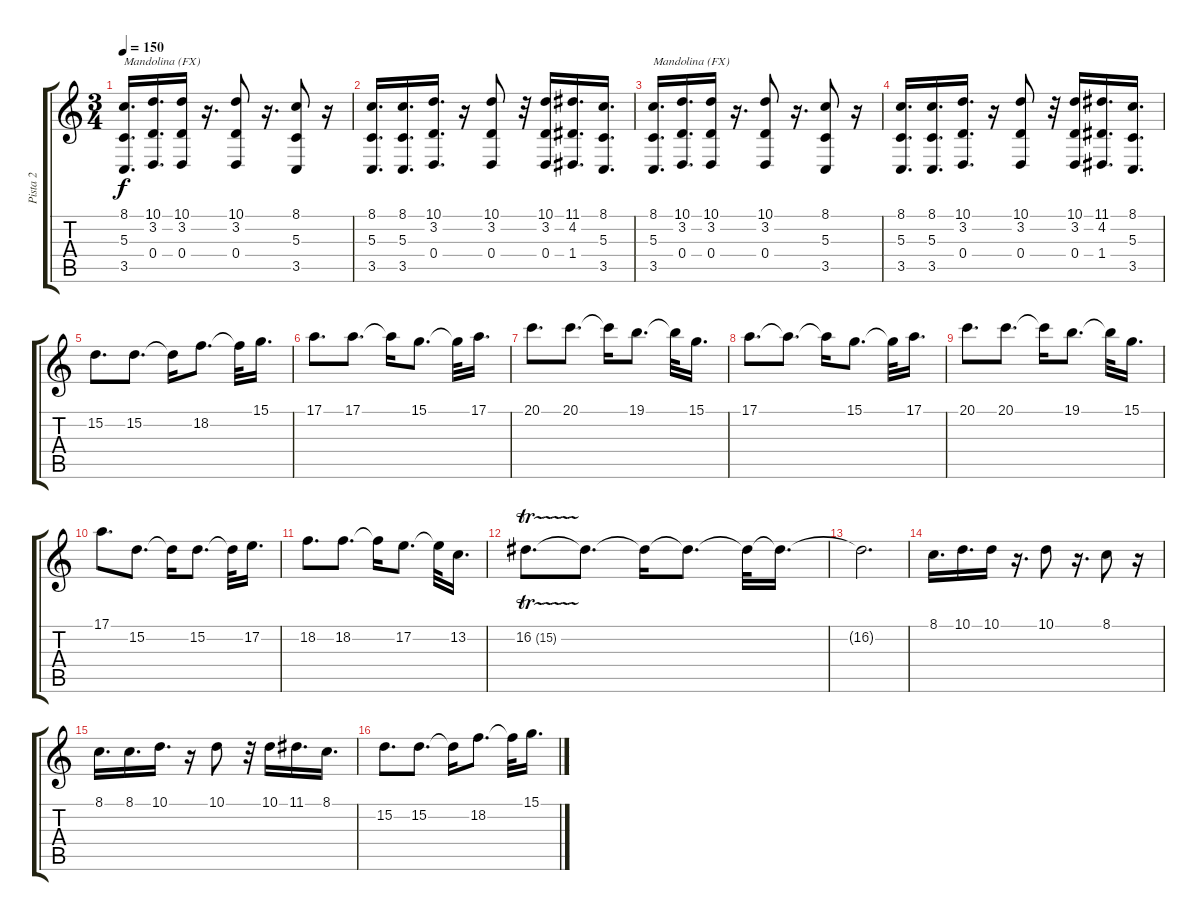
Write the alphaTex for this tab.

\track ("Pista 2" "Pista 2") {instrument flute}
\staff {score tabs}
\tuning (E4 B3 G3 D3 A2 E2) {hide}
\ts (3 4)
\tempo 150
\clef g2
\ks c
(8.1 5.3 3.5).16{d txt "Mandolina (FX)" dy f} (10.1 3.2 0.4).16{d} (10.1 3.2 0.4).16 r.16{d} (10.1 3.2 0.4).8 r.16{d} (8.1 5.3 3.5).8 r.16 |
(8.1 5.3 3.5).16{d} (8.1 5.3 3.5).16{d} (10.1 3.2 0.4).16{d} r.16 (10.1 3.2 0.4).8 r.32 (10.1 3.2 0.4).16 (11.1 4.2 1.4).16{d} (8.1 5.3 3.5).16{d} |
(8.1 5.3 3.5).16{d txt "Mandolina (FX)"} (10.1 3.2 0.4).16{d} (10.1 3.2 0.4).16 r.16{d} (10.1 3.2 0.4).8 r.16{d} (8.1 5.3 3.5).8 r.16 |
(8.1 5.3 3.5).16{d} (8.1 5.3 3.5).16{d} (10.1 3.2 0.4).16{d} r.16 (10.1 3.2 0.4).8 r.32 (10.1 3.2 0.4).16 (11.1 4.2 1.4).16{d} (8.1 5.3 3.5).16{d} |
15.2.8{d} 15.2.8{d} 15.2{t}.16 18.2.8{d} 18.2{t}.32 15.1.16{d} |
17.1.8{d} 17.1.8{d} 17.1{t}.16 15.1.8{d} 15.1{t}.32 17.1.16{d} |
20.1.8{d} 20.1.8{d} 20.1{t}.16 19.1.8{d} 19.1{t}.32 15.1.16{d} |
17.1.8{d} 17.1{t}.8{d} 17.1{t}.16 15.1.8{d} 15.1{t}.32 17.1.16{d} |
20.1.8{d} 20.1.8{d} 20.1{t}.16 19.1.8{d} 19.1{t}.32 15.1.16{d} |
17.1.8{d} 15.2.8{d} 15.2{t}.16 15.2.8{d} 15.2{t}.32 17.2.16{d} |
18.2.8{d} 18.2.8{d} 18.2{t}.16 17.2.8{d} 17.2{t}.32 13.2.16{d} |
16.2{tr (15 16)}.8{d} 16.2{t}.8{d} 16.2{t}.16 16.2{t}.8{d} 16.2{t}.32 16.2{t}.16{d} |
16.2{t}.2{d} |
8.1.16{d} 10.1.16{d} 10.1.16 r.16{d} 10.1.8 r.16{d} 8.1.8 r.16 |
8.1.16{d} 8.1.16{d} 10.1.16{d} r.16 10.1.8 r.32 10.1.16 11.1.16{d} 8.1.16{d} |
15.2.8{d} 15.2.8{d} 15.2{t}.16 18.2.8{d} 18.2{t}.32 15.1.16{d}
